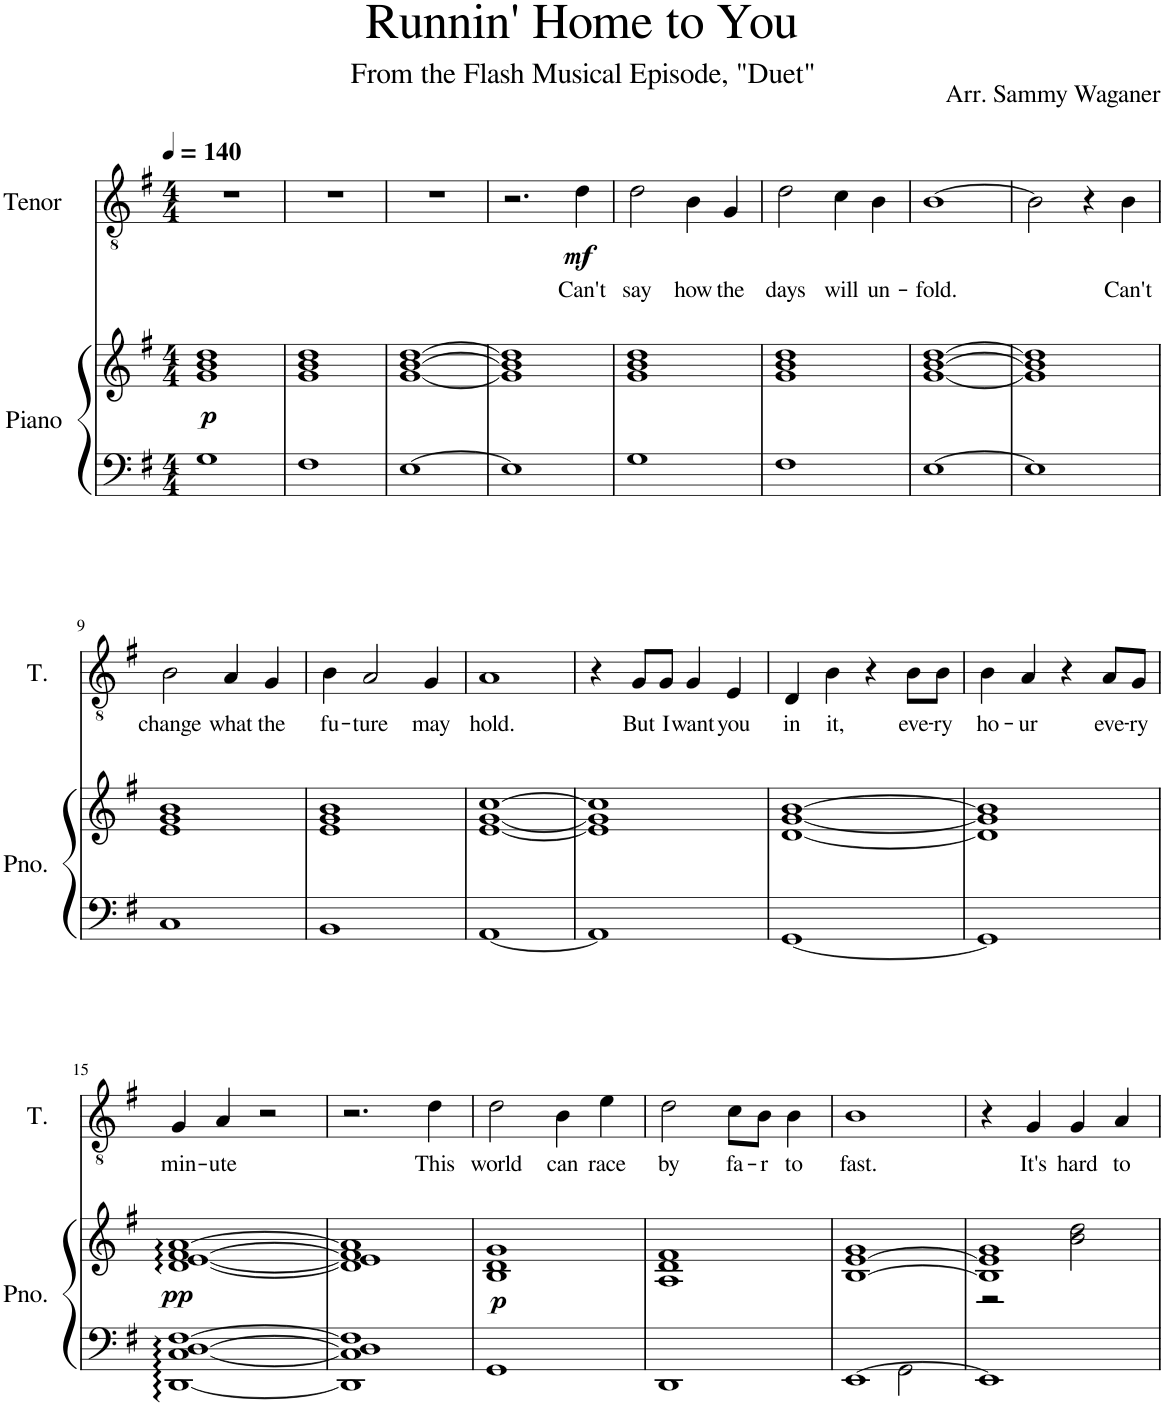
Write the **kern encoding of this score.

**kern	**kern	**dynam	**kern	**text	**dynam
*part2	*part2	*part2	*part1	*part1	*part1
*staff3	*staff2	*staff2/3	*staff1	*staff1	*staff1
*I"Piano	*	*	*I"Tenor	*	*
*I'Pno.	*	*	*I'T.	*	*
*clefF4	*clefG2	*	*clefGv2	*	*
*k[f#]	*k[f#]	*	*k[f#]	*	*
*M4/4	*M4/4	*	*M4/4	*	*
*MM140	*MM140	*	*MM140	*	*
=1	=1	=1	=1	=1	=1
!	!	!LO:DY:b	!	!	!
1G	1g 1b 1dd	p	1r	.	.
=2	=2	=2	=2	=2	=2
1F#	1g 1b 1dd	.	1r	.	.
=3	=3	=3	=3	=3	=3
[1E	[1g [1b [1dd	.	1r	.	.
=4	=4	=4	=4	=4	=4
1E]	1g] 1b] 1dd]	.	2.r	.	.
!	!	!	!	!LO:LY:b	!LO:DY:b
.	.	.	4d\	Can't	mf
=5	=5	=5	=5	=5	=5
!	!	!	!	!LO:LY:b	!
1G	1g 1b 1dd	.	2d\	say	.
!	!	!	!	!LO:LY:b	!
.	.	.	4B\	how	.
!	!	!	!	!LO:LY:b	!
.	.	.	4G/	the	.
=6	=6	=6	=6	=6	=6
!	!	!	!	!LO:LY:b	!
1F#	1g 1b 1dd	.	2d\	days	.
!	!	!	!	!LO:LY:b	!
.	.	.	4c\	will	.
!	!	!	!	!LO:LY:b	!
.	.	.	4B\	un-	.
=7	=7	=7	=7	=7	=7
!	!	!	!	!LO:LY:b	!
[1E	[1g [1b [1dd	.	[1B	-fold.	.
=8	=8	=8	=8	=8	=8
1E]	1g] 1b] 1dd]	.	2B\]	.	.
.	.	.	4r	.	.
!	!	!	!	!LO:LY:b	!
.	.	.	4B\	Can't	.
!!LO:LB:g=z
=9	=9	=9	=9	=9	=9
!	!	!	!	!LO:LY:b	!
1C	1e 1g 1b	.	2B\	change	.
!	!	!	!	!LO:LY:b	!
.	.	.	4A/	what	.
!	!	!	!	!LO:LY:b	!
.	.	.	4G/	the	.
=10	=10	=10	=10	=10	=10
!	!	!	!	!LO:LY:b	!
1BB	1e 1g 1b	.	4B\	fu-	.
!	!	!	!	!LO:LY:b	!
.	.	.	2A/	-ture	.
!	!	!	!	!LO:LY:b	!
.	.	.	4G/	may	.
=11	=11	=11	=11	=11	=11
!	!	!	!	!LO:LY:b	!
[1AA	[1e [1g [1cc	.	1A	hold.	.
=12	=12	=12	=12	=12	=12
1AA]	1e] 1g] 1cc]	.	4r	.	.
!	!	!	!	!LO:LY:b	!
.	.	.	8G/L	But	.
!	!	!	!	!LO:LY:b	!
.	.	.	8G/J	I	.
!	!	!	!	!LO:LY:b	!
.	.	.	4G/	want	.
!	!	!	!	!LO:LY:b	!
.	.	.	4E/	you	.
=13	=13	=13	=13	=13	=13
!	!	!	!	!LO:LY:b	!
[1GG	[1d [1g [1b	.	4D/	in	.
!	!	!	!	!LO:LY:b	!
.	.	.	4B\	it,	.
.	.	.	4r	.	.
!	!	!	!	!LO:LY:b	!
.	.	.	8B\L	eve-	.
!	!	!	!	!LO:LY:b	!
.	.	.	8B\J	-ry	.
=14	=14	=14	=14	=14	=14
!	!	!	!	!LO:LY:b	!
1GG]	1d] 1g] 1b]	.	4B\	ho-	.
!	!	!	!	!LO:LY:b	!
.	.	.	4A/	-ur	.
.	.	.	4r	.	.
!	!	!	!	!LO:LY:b	!
.	.	.	8A/L	eve-	.
!	!	!	!	!LO:LY:b	!
.	.	.	8G/J	-ry	.
!!LO:LB:g=z
=15	=15	=15	=15	=15	=15
!	!	!LO:DY:b	!	!LO:LY:b	!
[1DD: [1C: [1D: [1F#:	[1d [1e [1f# [1a	pp	4G/	min-	.
!	!	!	!	!LO:LY:b	!
.	.	.	4A/	-ute	.
.	.	.	2r	.	.
=16	=16	=16	=16	=16	=16
1DD] 1C] 1D] 1F#]	1d] 1e] 1f#] 1a]	.	2.r	.	.
!	!	!	!	!LO:LY:b	!
.	.	.	4d\	This	.
=17	=17	=17	=17	=17	=17
!	!	!LO:DY:b	!	!LO:LY:b	!
1GG	1B 1d 1g	p	2d\	world	.
!	!	!	!	!LO:LY:b	!
.	.	.	4B\	can	.
!	!	!	!	!LO:LY:b	!
.	.	.	4e\	race	.
=18	=18	=18	=18	=18	=18
!	!	!	!	!LO:LY:b	!
1DD	1A 1d 1f#	.	2d\	by	.
!	!	!	!	!LO:LY:b	!
.	.	.	8c\L	fa-	.
!	!	!	!	!LO:LY:b	!
.	.	.	8B\J	-r	.
!	!	!	!	!LO:LY:b	!
.	.	.	4B\	to	.
=19	=19	=19	=19	=19	=19
*^	*	*	*	*	*
!	!	!	!	!	!LO:LY:b	!
[1EE	2ryy	[1B [1e 1g	.	1B	fast.	.
.	2GG\	.	.	.	.	.
*v	*v	*	*	*	*	*
=20	=20	=20	=20	=20	=20
*	*^	*	*	*	*
1EE]	1B] 1e] 1g	2r	.	4r	.	.
!	!	!	!	!	!LO:LY:b	!
.	.	.	.	4G/	It's	.
!	!	!	!	!	!LO:LY:b	!
.	.	2b\ 2dd\	.	4G/	hard	.
!	!	!	!	!	!LO:LY:b	!
.	.	.	.	4A/	to	.
*	*v	*v	*	*	*	*
=	=	=	=	=	=
*-	*-	*-	*-	*-	*-
